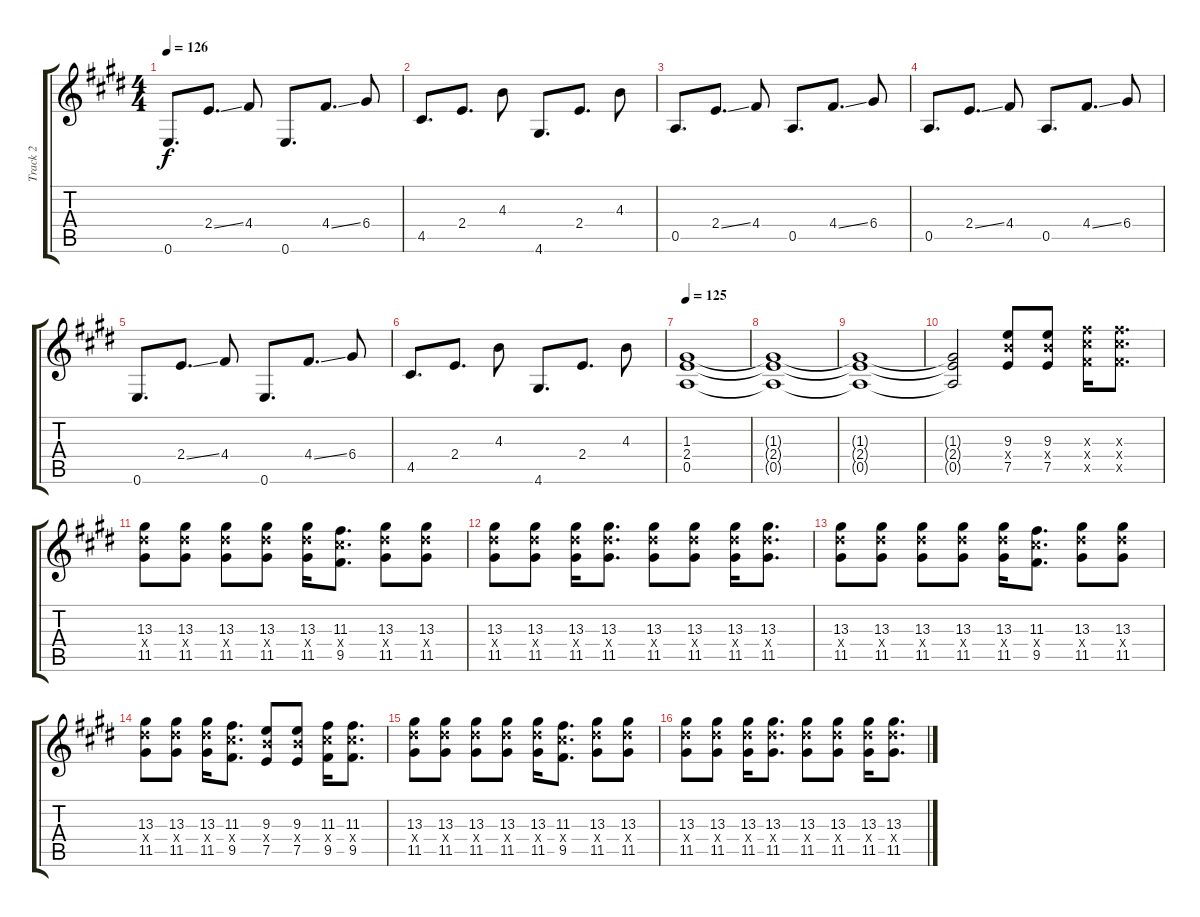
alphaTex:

\track ("Track 2" "Track 2") {instrument distortionguitar}
\staff {score tabs}
\tuning (E4 B3 G3 D3 A2 E2) {hide}
\ts (4 4)
\tempo 126
\clef g2
\ks e
0.6.8{d dy f} 2.4{ss}.8{d} 4.4.8 0.6.8{d} 4.4{ss}.8{d} 6.4.8 |
4.5.8{d} 2.4.8{d} 4.3.8 4.6.8{d} 2.4.8{d} 4.3.8 |
0.5.8{d} 2.4{ss}.8{d} 4.4.8 0.5.8{d} 4.4{ss}.8{d} 6.4.8 |
0.5.8{d} 2.4{ss}.8{d} 4.4.8 0.5.8{d} 4.4{ss}.8{d} 6.4.8 |
0.6.8{d} 2.4{ss}.8{d} 4.4.8 0.6.8{d} 4.4{ss}.8{d} 6.4.8 |
4.5.8{d} 2.4.8{d} 4.3.8 4.6.8{d} 2.4.8{d} 4.3.8 |
\tempo 125
(1.3 2.4 0.5).1 |
(1.3{t} 2.4{t} 0.5{t}).1 |
(1.3{t} 2.4{t} 0.5{t}).1 |
(1.3{t} 2.4{t} 0.5{t}).2 (9.3 9.4{x} 7.5).8 (9.3 9.4{x} 7.5).8 (11.3{x} 11.4{x} 9.5{x}).16 (11.3{x} 11.4{x} 9.5{x}).8{d} |
(13.3 13.4{x} 11.5).8 (13.3 13.4{x} 11.5).8 (13.3 13.4{x} 11.5).8 (13.3 13.4{x} 11.5).8 (13.3 13.4{x} 11.5).16 (11.3 11.4{x} 9.5).8{d} (13.3 13.4{x} 11.5).8 (13.3 13.4{x} 11.5).8 |
(13.3 13.4{x} 11.5).8 (13.3 13.4{x} 11.5).8 (13.3 13.4{x} 11.5).16 (13.3 13.4{x} 11.5).8{d} (13.3 13.4{x} 11.5).8 (13.3 13.4{x} 11.5).8 (13.3 13.4{x} 11.5).16 (13.3 13.4{x} 11.5).8{d} |
(13.3 13.4{x} 11.5).8 (13.3 13.4{x} 11.5).8 (13.3 13.4{x} 11.5).8 (13.3 13.4{x} 11.5).8 (13.3 13.4{x} 11.5).16 (11.3 11.4{x} 9.5).8{d} (13.3 13.4{x} 11.5).8 (13.3 13.4{x} 11.5).8 |
(13.3 13.4{x} 11.5).8 (13.3 13.4{x} 11.5).8 (13.3 13.4{x} 11.5).16 (11.3 11.4{x} 9.5).8{d} (9.3 9.4{x} 7.5).8 (9.3 9.4{x} 7.5).8 (11.3 11.4{x} 9.5).16 (11.3 11.4{x} 9.5).8{d} |
(13.3 13.4{x} 11.5).8 (13.3 13.4{x} 11.5).8 (13.3 13.4{x} 11.5).8 (13.3 13.4{x} 11.5).8 (13.3 13.4{x} 11.5).16 (11.3 11.4{x} 9.5).8{d} (13.3 13.4{x} 11.5).8 (13.3 13.4{x} 11.5).8 |
(13.3 13.4{x} 11.5).8 (13.3 13.4{x} 11.5).8 (13.3 13.4{x} 11.5).16 (13.3 13.4{x} 11.5).8{d} (13.3 13.4{x} 11.5).8 (13.3 13.4{x} 11.5).8 (13.3 13.4{x} 11.5).16 (13.3 13.4{x} 11.5).8{d}
